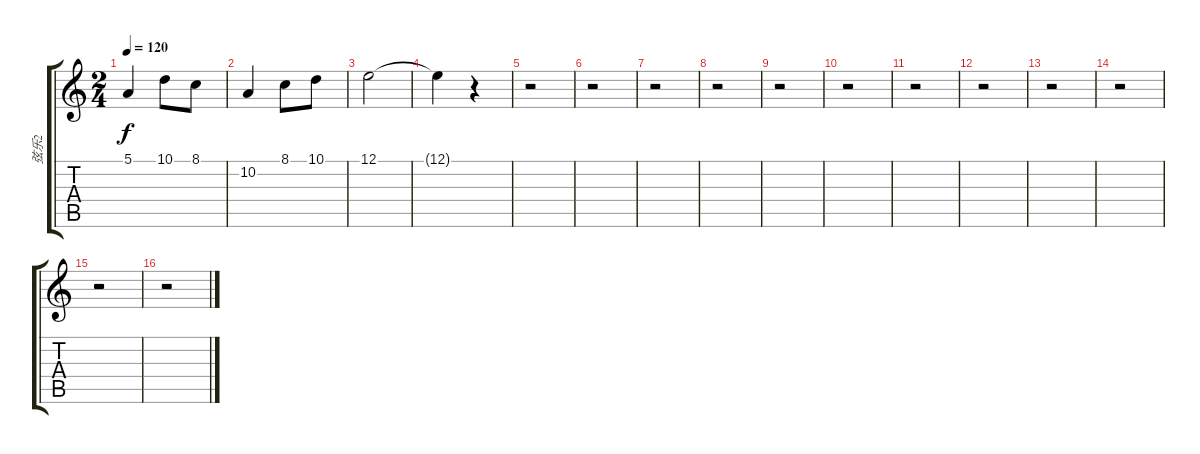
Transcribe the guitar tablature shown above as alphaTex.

\track ("弦乐2" "弦乐2") {instrument stringensemble1}
\staff {score tabs}
\tuning (E4 B3 G3 D3 A2 E2) {hide}
\ts (2 4)
\tempo 120
\clef g2
\ks c
5.1{t}.4{dy f} 10.1.8 8.1.8 |
10.2.4 8.1.8 10.1.8 |
12.1.2 |
12.1{t}.4 r.4 |
r.2 |
r.2 |
r.2 |
r.2 |
r.2 |
r.2 |
r.2 |
r.2 |
r.2 |
r.2 |
r.2 |
r.2
